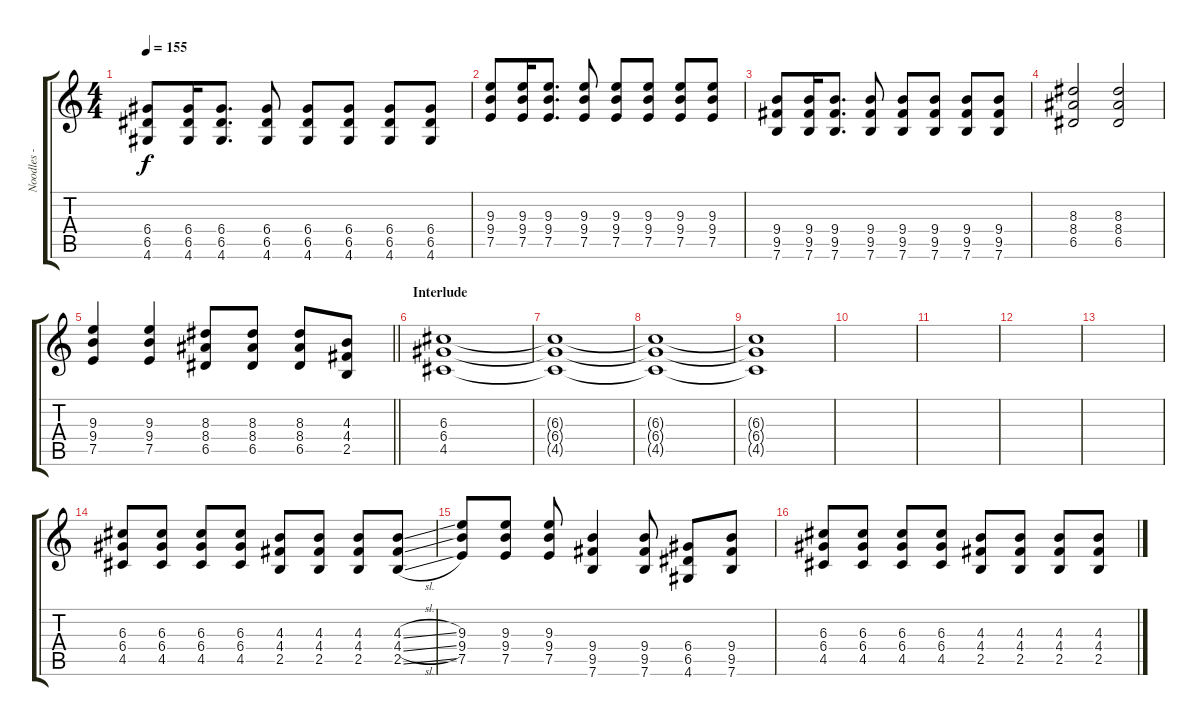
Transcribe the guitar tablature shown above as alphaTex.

\track ("Noodles - Guitar 2" "Noodles - ") {instrument distortionguitar}
\staff {score tabs}
\tuning (E4 B3 G3 D3 A2 E2) {hide}
\ts (4 4)
\tempo 155
\clef g2
\ks c
(6.4 6.5 4.6).8{dy f} (6.4 6.5 4.6).16 (6.4 6.5 4.6).8{d} (6.4 6.5 4.6).8 (6.4 6.5 4.6).8 (6.4 6.5 4.6).8 (6.4 6.5 4.6).8 (6.4 6.5 4.6).8 |
(9.3 9.4 7.5).8 (9.3 9.4 7.5).16 (9.3 9.4 7.5).8{d} (9.3 9.4 7.5).8 (9.3 9.4 7.5).8 (9.3 9.4 7.5).8 (9.3 9.4 7.5).8 (9.3 9.4 7.5).8 |
(9.4 9.5 7.6).8 (9.4 9.5 7.6).16 (9.4 9.5 7.6).8{d} (9.4 9.5 7.6).8 (9.4 9.5 7.6).8 (9.4 9.5 7.6).8 (9.4 9.5 7.6).8 (9.4 9.5 7.6).8 |
(8.3 8.4 6.5).2 (8.3 8.4 6.5).2 |
\barLineRight lightlight
(9.3 9.4 7.5).4 (9.3 9.4 7.5).4 (8.3 8.4 6.5).8 (8.3 8.4 6.5).8 (8.3 8.4 6.5).8 (4.3 4.4 2.5).8 |
\section ("" "Interlude")
(6.3 6.4 4.5).1{volume 2} |
(6.3{t} 6.4{t} 4.5{t}).1 |
(6.3{t} 6.4{t} 4.5{t}).1 |
(6.3{t} 6.4{t} 4.5{t}).1 |
|
|
|
|
(6.3 6.4 4.5).8 (6.3 6.4 4.5).8 (6.3 6.4 4.5).8 (6.3 6.4 4.5).8 (4.3 4.4 2.5).8 (4.3 4.4 2.5).8 (4.3 4.4 2.5).8 (4.3{sl} 4.4{sl} 2.5{sl}).8 |
(9.3 9.4 7.5).8 (9.3 9.4 7.5).8 (9.3 9.4 7.5).8 (9.4 9.5 7.6).4 (9.4 9.5 7.6).8 (6.4 6.5 4.6).8 (9.4 9.5 7.6).8 |
(6.3 6.4 4.5).8 (6.3 6.4 4.5).8 (6.3 6.4 4.5).8 (6.3 6.4 4.5).8 (4.3 4.4 2.5).8 (4.3 4.4 2.5).8 (4.3 4.4 2.5).8 (4.3{sl} 4.4{sl} 2.5{sl}).8
